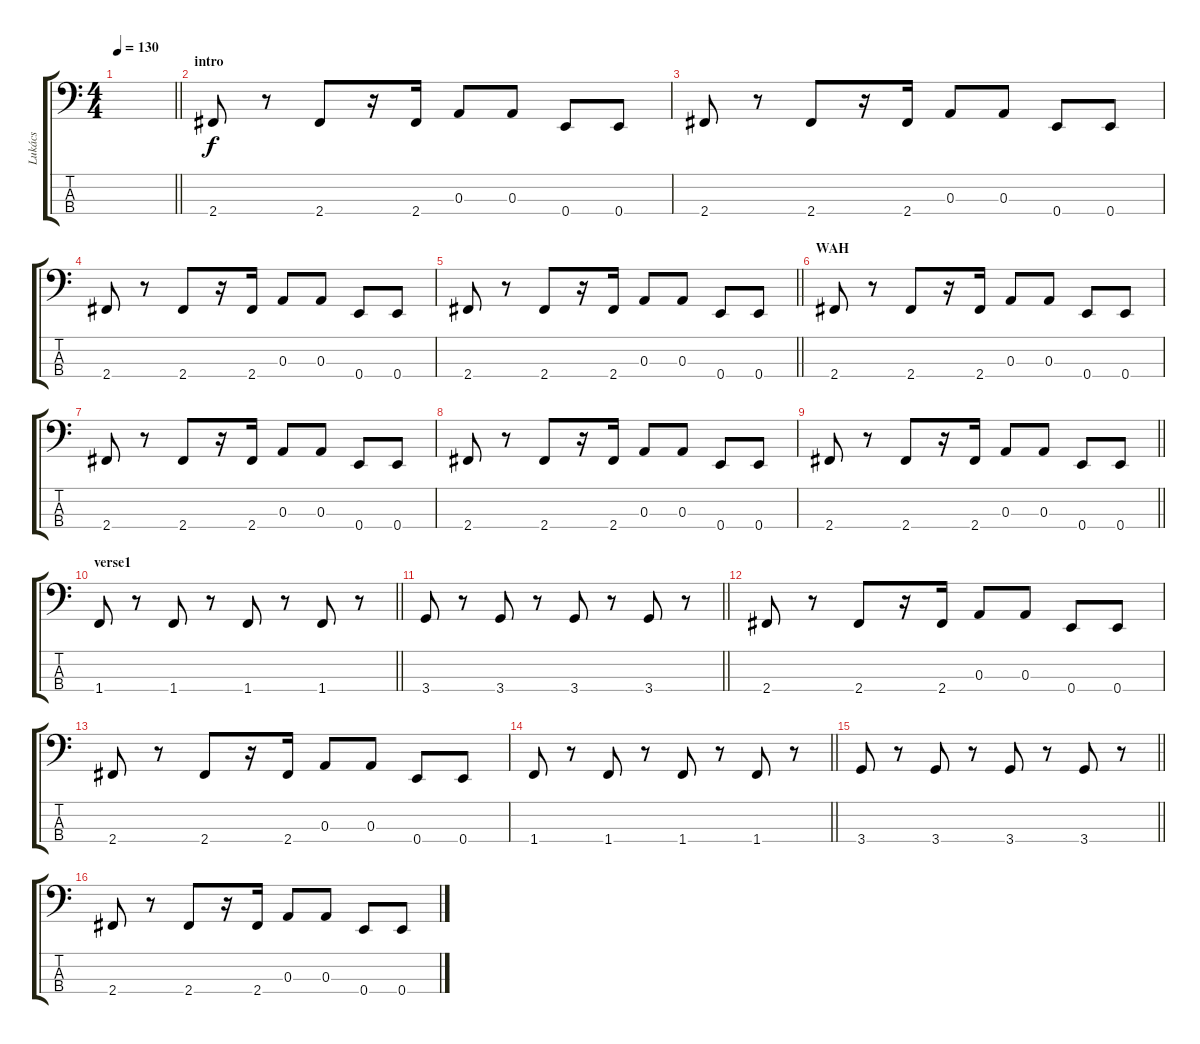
\track ("Lukács" "Lukács") {instrument electricbassfinger}
\staff {score tabs}
\tuning (G2 D2 A1 E1) {hide}
\ts (4 4)
\tempo 130
\clef f4
\barLineRight lightlight
\ks c
|
\section ("" "intro")
2.4.8 r.8 2.4.8 r.16 2.4.16 0.3.8 0.3.8 0.4.8 0.4.8 |
2.4.8 r.8 2.4.8 r.16 2.4.16 0.3.8 0.3.8 0.4.8 0.4.8 |
2.4.8 r.8 2.4.8 r.16 2.4.16 0.3.8 0.3.8 0.4.8 0.4.8 |
\barLineRight lightlight
2.4.8 r.8 2.4.8 r.16 2.4.16 0.3.8 0.3.8 0.4.8 0.4.8 |
\section ("" "WAH")
2.4.8 r.8 2.4.8 r.16 2.4.16 0.3.8 0.3.8 0.4.8 0.4.8 |
2.4.8 r.8 2.4.8 r.16 2.4.16 0.3.8 0.3.8 0.4.8 0.4.8 |
2.4.8 r.8 2.4.8 r.16 2.4.16 0.3.8 0.3.8 0.4.8 0.4.8 |
\barLineRight lightlight
2.4.8 r.8 2.4.8 r.16 2.4.16 0.3.8 0.3.8 0.4.8 0.4.8 |
\section ("" "verse1")
\barLineRight lightlight
1.4.8 r.8 1.4.8 r.8 1.4.8 r.8 1.4.8 r.8 |
\barLineRight lightlight
3.4.8 r.8 3.4.8 r.8 3.4.8 r.8 3.4.8 r.8 |
2.4.8 r.8 2.4.8 r.16 2.4.16 0.3.8 0.3.8 0.4.8 0.4.8 |
2.4.8 r.8 2.4.8 r.16 2.4.16 0.3.8 0.3.8 0.4.8 0.4.8 |
\barLineRight lightlight
1.4.8 r.8 1.4.8 r.8 1.4.8 r.8 1.4.8 r.8 |
\barLineRight lightlight
3.4.8 r.8 3.4.8 r.8 3.4.8 r.8 3.4.8 r.8 |
2.4.8 r.8 2.4.8 r.16 2.4.16 0.3.8 0.3.8 0.4.8 0.4.8
